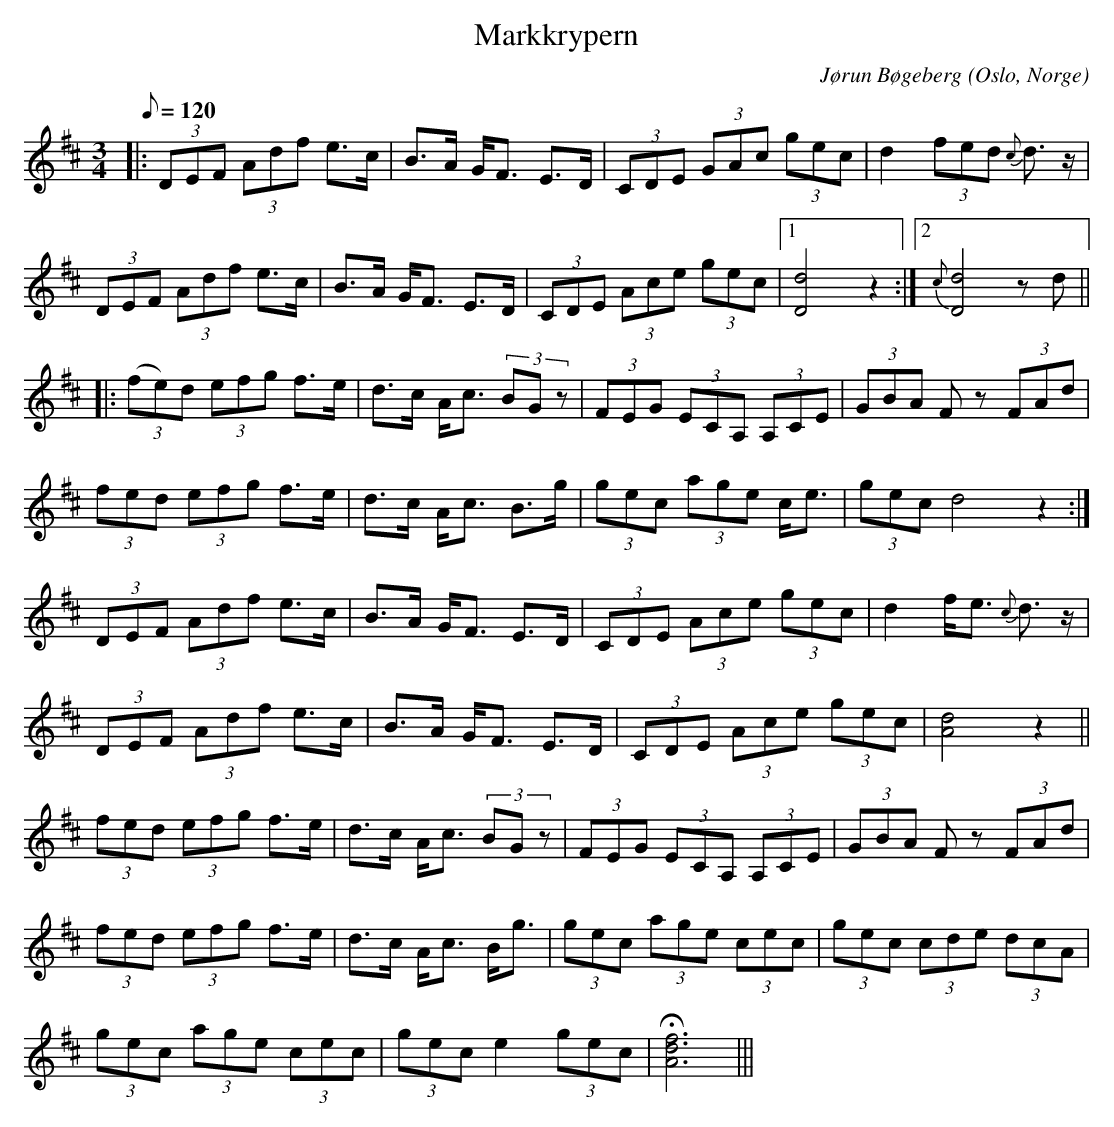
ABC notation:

X:1
T:Markkrypern
M:3/4
L:1/8
Q:120
O:Oslo, Norge
C:Jørun Bøgeberg
M:3/4
L:1/16
K:D
|:(3D2E2F2 (3A2d2f2 e3c | B3A GF3 E3D| (3C2D2E2 (3G2A2c2 (3g2e2c2| d4(3f2e2d2 {c}d3z|
(3D2E2F2 (3A2d2f2 e3c | B3A GF3 E3D |(3C2D2E2 (3A2c2e2 (3g2e2c2|1 [D8d8]z4:|2 {c}[D8d8]z2d2 ||
|:(3(f2e2)d2 (3e2f2g2 f3e|d3c Ac3 (3B2G2z2| (3F2E2G2 (3E2C2A,2 (3A,2C2E2|(3G2B2A2 F2z2 (3F2A2d2|
 (3f2e2d2 (3e2f2g2 f3e|d3c Ac3 B3g |(3g2e2c2 (3a2g2e2 ce3| (3g2e2c2 d8z4:|
(3D2E2F2 (3A2d2f2 e3c | B3A GF3 E3D| (3C2D2E2 (3A2c2e2 (3g2e2c2| d4fe3 {c}d3z|
(3D2E2F2 (3A2d2f2 e3c | B3A GF3 E3D |(3C2D2E2 (3A2c2e2 (3g2e2c2| [A8d8]z4||
(3f2e2d2 (3e2f2g2 f3e|d3c Ac3 (3B2G2z2| (3F2E2G2 (3E2C2A,2 (3A,2C2E2|(3G2B2A2 F2z2 (3F2A2d2|
 (3f2e2d2 (3e2f2g2 f3e|d3c Ac3 Bg3 |(3g2e2c2 (3a2g2e2 (3c2e2c2|(3g2e2c2 (3c2d2e2 (3d2c2A2|
(3g2e2c2 (3a2g2e2 (3c2e2c2|(3g2e2c2 e4 (3g2e2c2|!fermata![Adf]12|||
